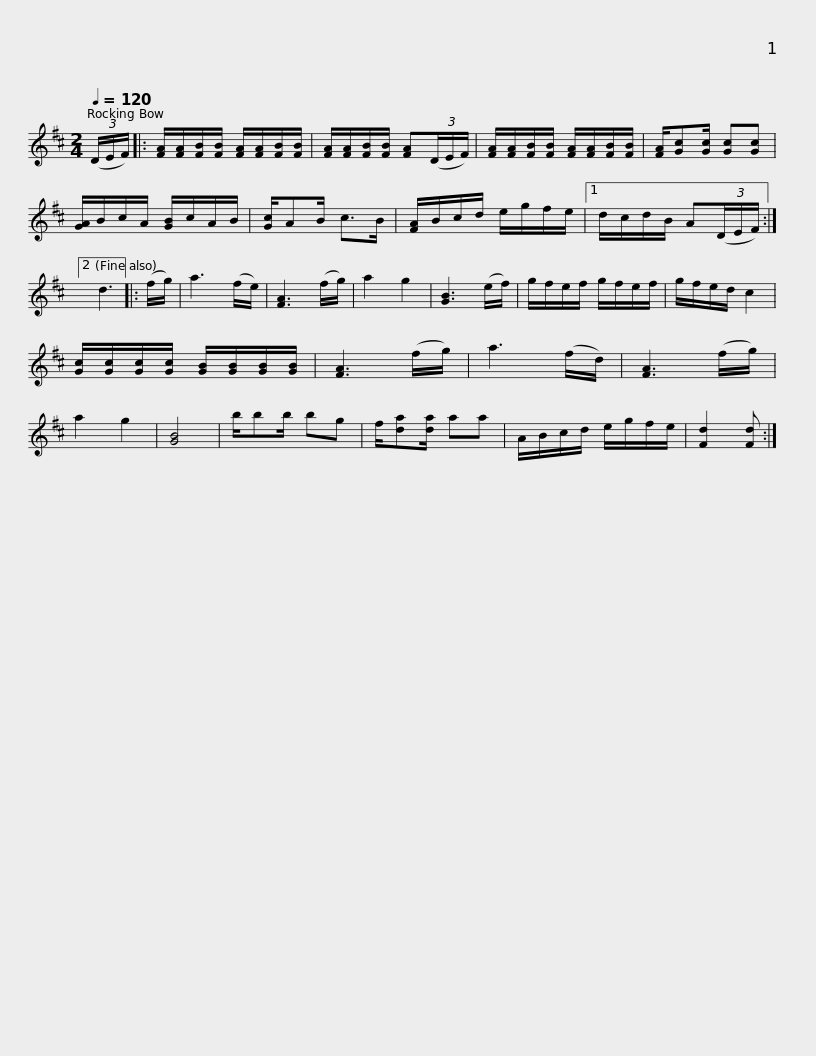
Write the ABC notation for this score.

X:1
L:1/8
Q:1/4=120
M:2/4
I:linebreak $
K:D
V:1 treble
V:1
 (3(D/E/F/) |: [FA]/[FA]/[FB]/[FB]/ [FA]/[FA]/[FB]/[FB]/ | [FA]/[FA]/[FB]/[FB]/ [FA](3(D/E/F/) | [FA]/[FA]/[FB]/[FB]/ [FA]/[FA]/[FB]/[FB]/ | [FA]/[Gc][Gc]/ [Gc][Gc] | %5
 [GA]/B/c/A/ [GB]/c/A/B/ | [Gc]/AB/ c>B |$ [FA]/B/c/d/ e/g/f/e/ |1 d/c/d/B/ A(3(D/E/F/) :|2 d3 |: %10
 (f/g/) | a3 (f/e/) | [FA]3 (f/g/) | a2 g2 | [GB]3 (e/f/) | %15
 g/f/e/f/ g/f/e/f/ |$ g/f/e/d/ c2 | [Gc]/[Gc]/[Gc]/[Gc]/ [GB]/[GB]/[GB]/[GB]/ | [FA]3 (f/g/) | a3 (f/d/) | %20
 [FA]3 (f/g/) | a2 g2 | [GB]4 | b/bb/ bg | f/[da][da]/ aa |$ %25
 A/B/c/d/ e/g/f/e/ | [Fd]2 [Fd] :| %27
